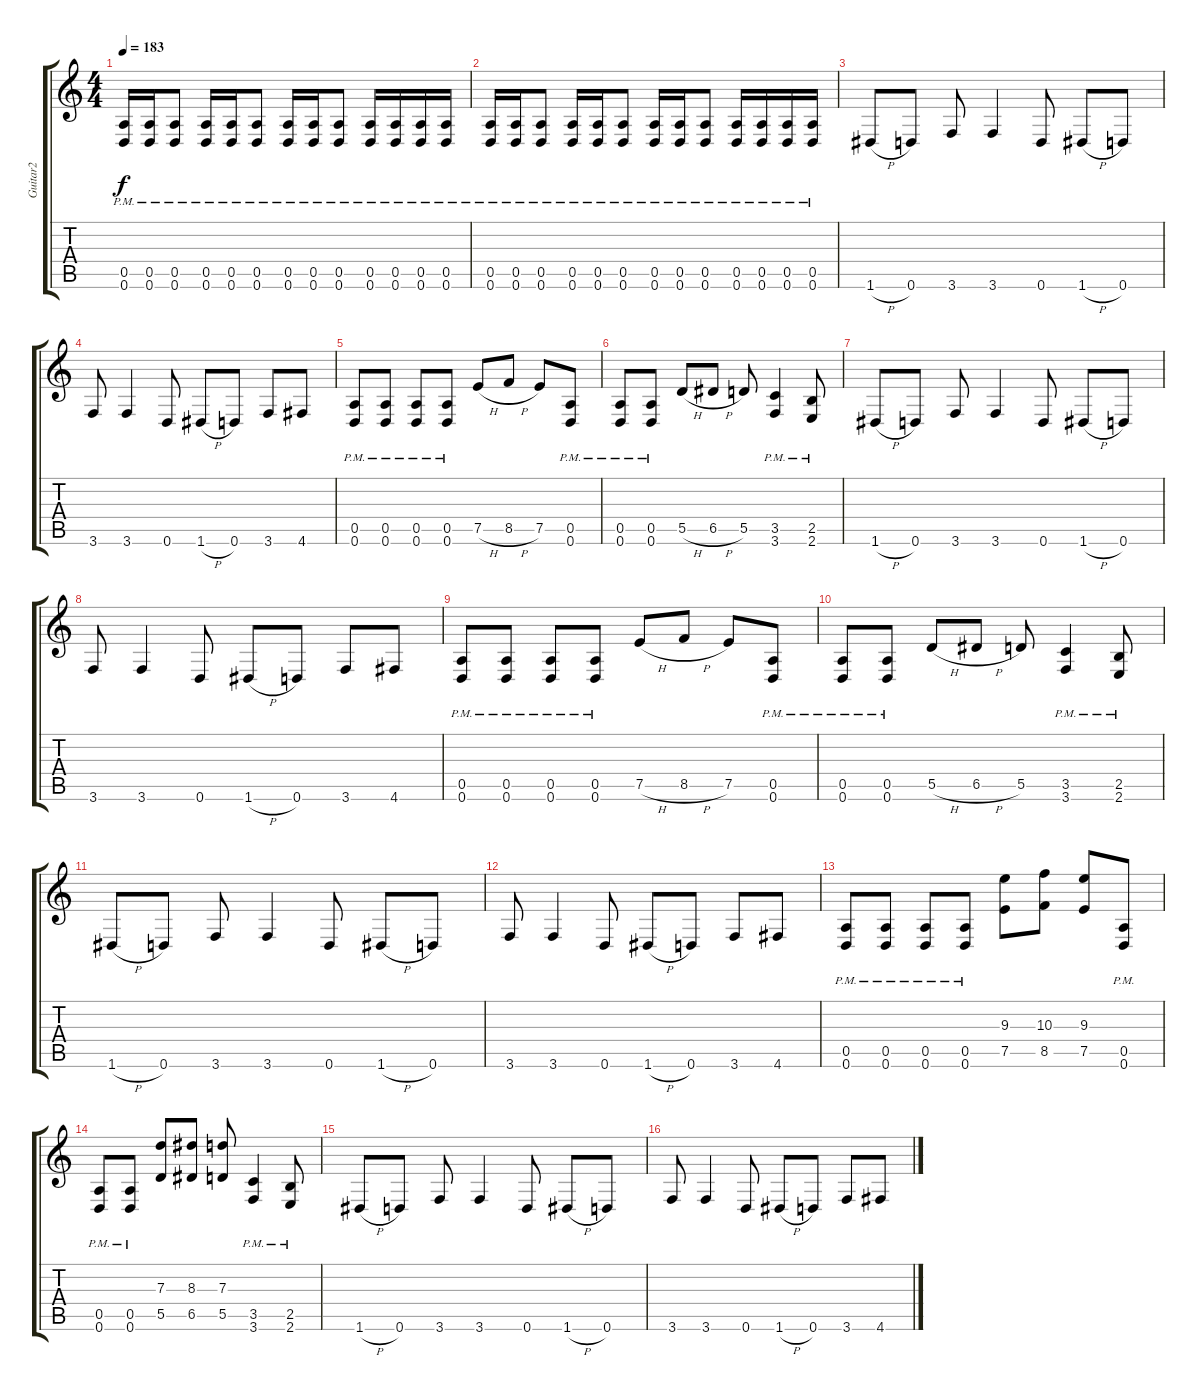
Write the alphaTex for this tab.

\track ("Guitar2" "Guitar2") {instrument distortionguitar}
\staff {score tabs}
\tuning (E4 B3 G3 D3 A2 D2) {hide}
\ts (4 4)
\tempo 183
\clef g2
\ks c
(0.5{pm} 0.6{pm}).16{dy f} (0.5{pm} 0.6{pm}).16 (0.5{pm} 0.6{pm}).8 (0.5{pm} 0.6{pm}).16 (0.5{pm} 0.6{pm}).16 (0.5{pm} 0.6{pm}).8 (0.5{pm} 0.6{pm}).16 (0.5{pm} 0.6{pm}).16 (0.5{pm} 0.6{pm}).8 (0.5{pm} 0.6{pm}).16 (0.5{pm} 0.6{pm}).16 (0.5{pm} 0.6{pm}).16 (0.5{pm} 0.6{pm}).16 |
(0.5{pm} 0.6{pm}).16 (0.5{pm} 0.6{pm}).16 (0.5{pm} 0.6{pm}).8 (0.5{pm} 0.6{pm}).16 (0.5{pm} 0.6{pm}).16 (0.5{pm} 0.6{pm}).8 (0.5{pm} 0.6{pm}).16 (0.5{pm} 0.6{pm}).16 (0.5{pm} 0.6{pm}).8 (0.5{pm} 0.6{pm}).16 (0.5{pm} 0.6{pm}).16 (0.5{pm} 0.6{pm}).16 (0.5{pm} 0.6{pm}).16 |
1.6{h}.8 0.6.8 3.6.8 3.6.4 0.6.8 1.6{h}.8 0.6.8 |
3.6.8 3.6.4 0.6.8 1.6{h}.8 0.6.8 3.6.8 4.6.8 |
(0.5{pm} 0.6{pm}).8 (0.5{pm} 0.6{pm}).8 (0.5{pm} 0.6{pm}).8 (0.5{pm} 0.6{pm}).8 7.5{h}.8 8.5{h}.8 7.5.8 (0.5{pm} 0.6{pm}).8 |
(0.5{pm} 0.6{pm}).8 (0.5{pm} 0.6{pm}).8 5.5{h}.8 6.5{h}.8 5.5.8 (3.5{pm} 3.6{pm}).4 (2.5{pm} 2.6{pm}).8 |
1.6{h}.8 0.6.8 3.6.8 3.6.4 0.6.8 1.6{h}.8 0.6.8 |
3.6.8 3.6.4 0.6.8 1.6{h}.8 0.6.8 3.6.8 4.6.8 |
(0.5{pm} 0.6{pm}).8 (0.5{pm} 0.6{pm}).8 (0.5{pm} 0.6{pm}).8 (0.5{pm} 0.6{pm}).8 7.5{h}.8 8.5{h}.8 7.5.8 (0.5{pm} 0.6{pm}).8 |
(0.5{pm} 0.6{pm}).8 (0.5{pm} 0.6{pm}).8 5.5{h}.8 6.5{h}.8 5.5.8 (3.5{pm} 3.6{pm}).4 (2.5{pm} 2.6{pm}).8 |
1.6{h}.8 0.6.8 3.6.8 3.6.4 0.6.8 1.6{h}.8 0.6.8 |
3.6.8 3.6.4 0.6.8 1.6{h}.8 0.6.8 3.6.8 4.6.8 |
(0.5{pm} 0.6{pm}).8 (0.5{pm} 0.6{pm}).8 (0.5{pm} 0.6{pm}).8 (0.5{pm} 0.6{pm}).8 (9.3 7.5).8 (10.3 8.5).8 (9.3 7.5).8 (0.5{pm} 0.6{pm}).8 |
(0.5{pm} 0.6{pm}).8 (0.5{pm} 0.6{pm}).8 (7.3 5.5).8 (8.3 6.5).8 (7.3 5.5).8 (3.5{pm} 3.6{pm}).4 (2.5{pm} 2.6{pm}).8 |
1.6{h}.8 0.6.8 3.6.8 3.6.4 0.6.8 1.6{h}.8 0.6.8 |
3.6.8 3.6.4 0.6.8 1.6{h}.8 0.6.8 3.6.8 4.6.8
